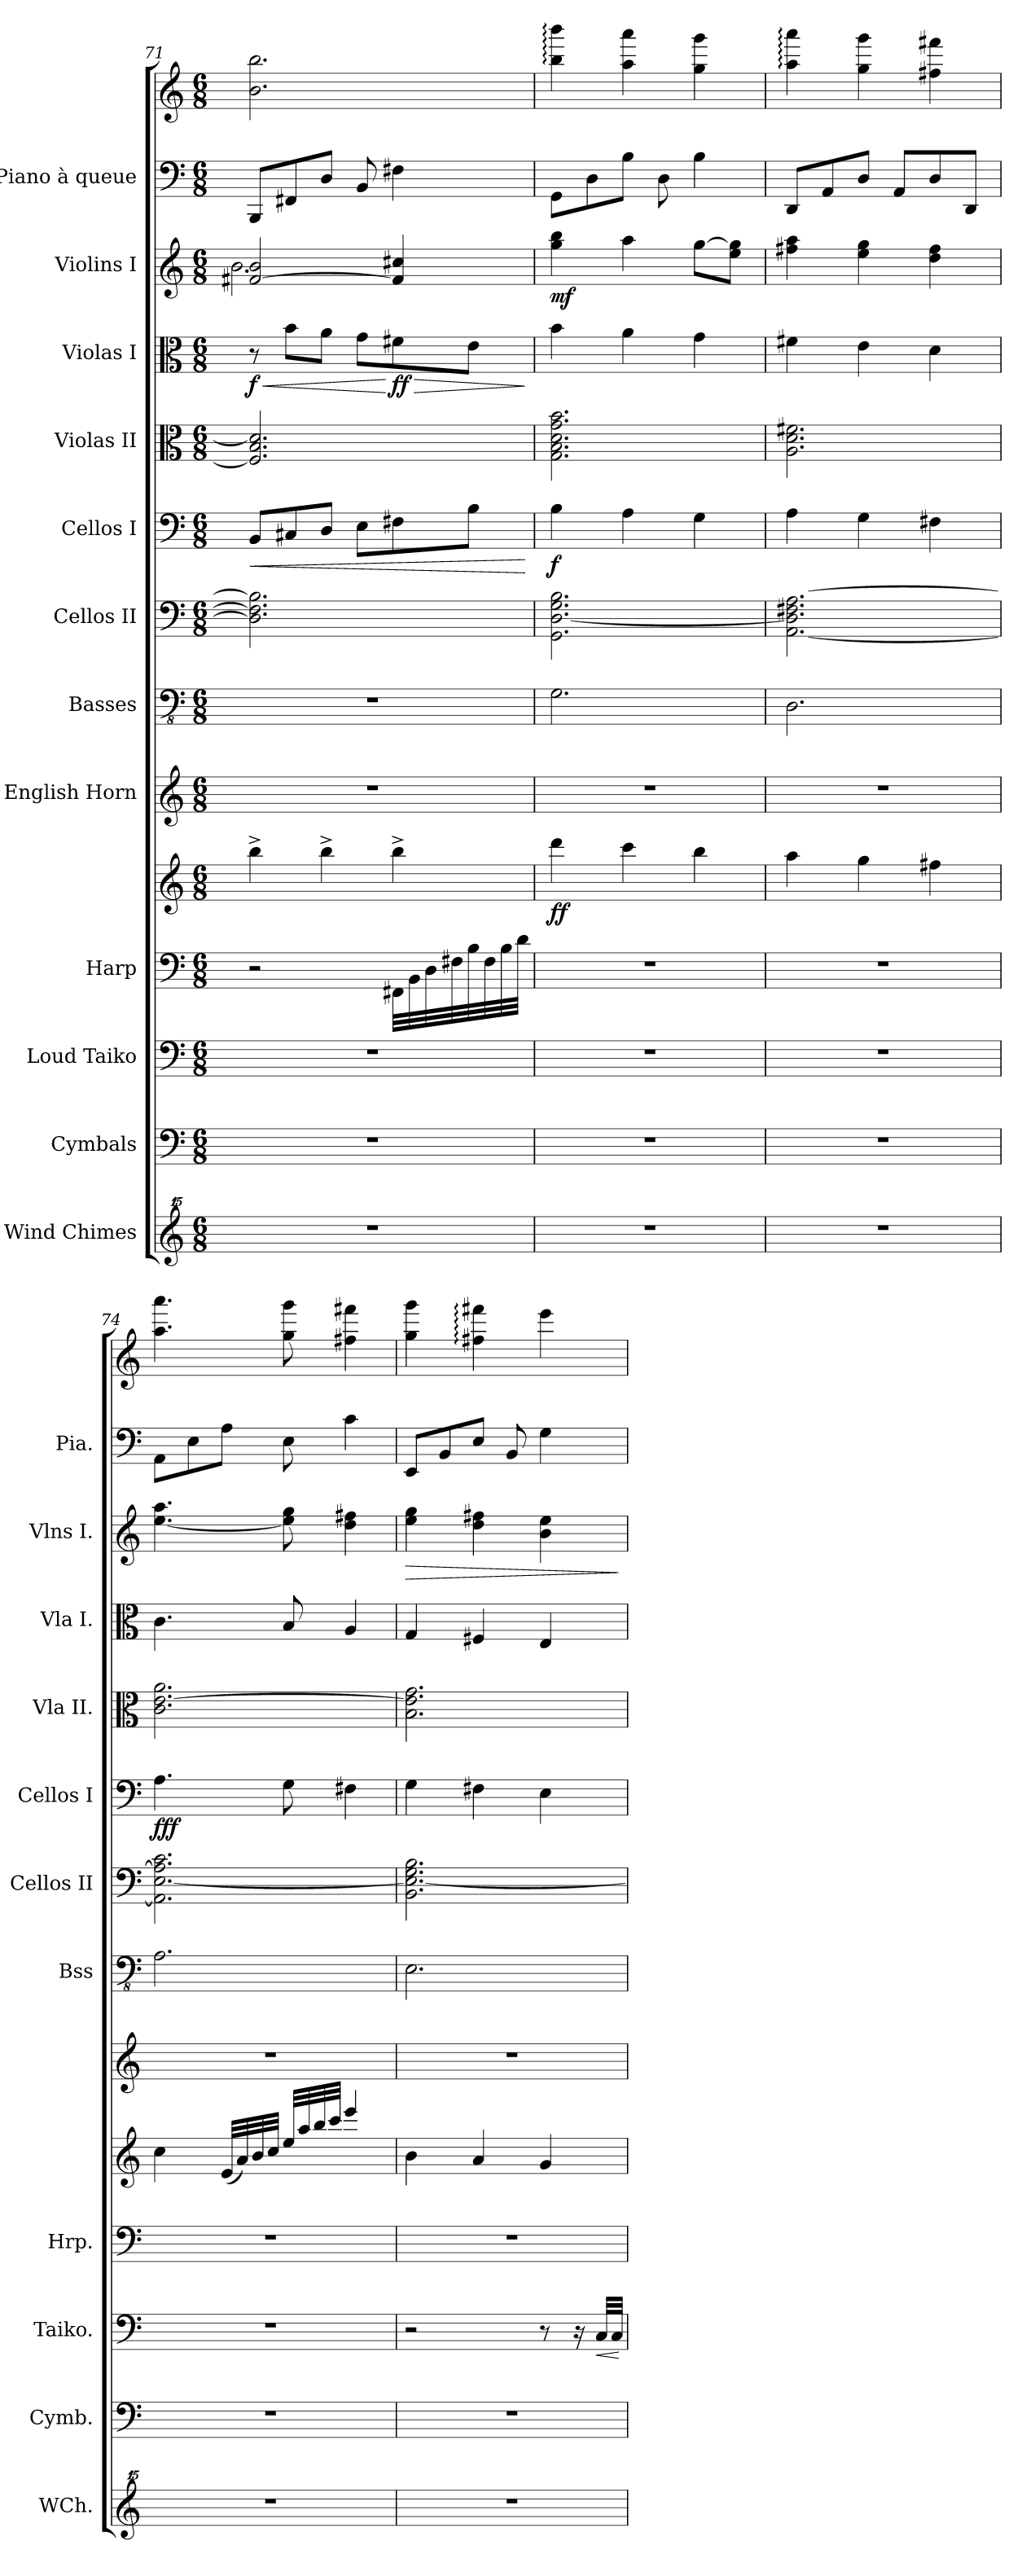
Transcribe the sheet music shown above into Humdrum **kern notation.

**kern	**kern	**kern	**dynam	**kern	**kern	**dynam	**kern	**kern	**kern	**kern	**dynam	**kern	**kern	**dynam	**kern	**dynam	**kern	**kern
*part12	*part11	*part10	*part10	*part9	*part9	*part9	*part8	*part7	*part6	*part5	*part5	*part4	*part3	*part3	*part2	*part2	*part1	*part1
*staff14	*staff13	*staff12	*staff12	*staff11	*staff10	*staff10/11	*staff9	*staff8	*staff7	*staff6	*staff6	*staff5	*staff4	*staff4	*staff3	*staff3	*staff2	*staff1
*I"Wind Chimes	*I"Cymbals	*I"Loud Taiko	*	*I"Harp	*	*	*I"English Horn	*I"Basses	*I"Cellos II	*I"Cellos I	*	*I"Violas II	*I"Violas I	*	*I"Violins I	*	*I"Piano à queue	*
*I'WCh.	*I'Cymb.	*I'Taiko.	*	*I'Hrp.	*	*	*	*I'Bss	*I'Cellos II	*I'Cellos I	*	*I'Vla II.	*I'Vla I.	*	*I'Vlns I.	*	*I'Pia.	*
!!LO:PB:g=z
*clefG^^2	*clefF4	*clefF4	*	*clefF4	*clefG2	*	*clefG2	*clefFv4	*clefF4	*clefF4	*	*clefC3	*clefC3	*	*clefG2	*	*clefF4	*clefG2
*k[]	*k[]	*k[]	*	*k[]	*k[]	*	*k[]	*k[]	*k[]	*k[]	*	*k[]	*k[]	*	*k[]	*	*k[]	*k[]
*M6/8	*M6/8	*M6/8	*	*M6/8	*M6/8	*	*M6/8	*M6/8	*M6/8	*M6/8	*	*M6/8	*M6/8	*	*M6/8	*	*M6/8	*M6/8
=71	=71	=71	=71	=71	=71	=71	=71	=71	=71	=71	=71	=71	=71	=71	=71	=71	=71	=71
!	!	!	!	!	!	!	!	!	!	!	!LO:HP:b	!	!	!LO:HP:b	!	!	!	!
*	*	*	*	*	*	*	*	*	*	*	*	*	*	*	*^	*	*	*
!	!	!	!	!	!	!	!	!	!	!	!	!	!	!LO:DY:n=1:b	!	!	!	!	!
2.r	2.r	2.r	.	2r	4bb^\	.	2.r	2.r	2.D\] 2.F#\] 2.B\]	8BB/L	<	2.F#/] 2.B/ 2.d/]	8r	< f	[2f#X/ 2b/	2.b\	.	8BBB/L	2.b\ 2.bb\
.	.	.	.	.	.	.	.	.	.	8C#X/	.	.	8b\L	.	.	.	.	8FF#X/	.
.	.	.	.	.	4bb^\	.	.	.	.	8D/J	.	.	8a\J	.	.	.	.	8D/J	.
.	.	.	.	.	.	.	.	.	.	8E\L	.	.	8g\L	.	.	.	.	8BB/	.
!	!	!	!	!	!	!	!	!	!	!	!	!	!	!LO:HP:n=1:b	!	!	!	!	!
!	!	!	!	!	!	!	!	!	!	!	!	!	!	!LO:DY:n=2:b	!	!	!	!	!
.	.	.	.	32FF#X\LLL	4bb^\	.	.	.	.	8F#X\	.	.	8f#X\	[ > ff	4f#/] 4cc#X/	.	.	4F#X\	.
.	.	.	.	32BB\	.	.	.	.	.	.	.	.	.	.	.	.	.	.	.
.	.	.	.	32D\	.	.	.	.	.	.	.	.	.	.	.	.	.	.	.
.	.	.	.	32F#X\	.	.	.	.	.	.	.	.	.	.	.	.	.	.	.
.	.	.	.	32B\	.	.	.	.	.	8B\J	.	.	8e\J	.	.	.	.	.	.
.	.	.	.	32F#\	.	.	.	.	.	.	.	.	.	.	.	.	.	.	.
.	.	.	.	32B\	.	.	.	.	.	.	.	.	.	.	.	.	.	.	.
.	.	.	.	32d\JJJ	.	.	.	.	.	.	.	.	.	.	.	.	.	.	.
*	*	*	*	*	*	*	*	*	*	*	*	*	*	*	*v	*v	*	*	*
.	.	.	.	.	.	.	.	.	.	.	[	.	.	]	.	.	.	.
=72	=72	=72	=72	=72	=72	=72	=72	=72	=72	=72	=72	=72	=72	=72	=72	=72	=72	=72
*	*	*	*	*	*	*	*	*	*	*	*	*	*	*	*	*	*	*MM75
!	!	!	!	!	!	!LO:DY:b	!	!	!	!	!LO:DY:b	!	!	!	!	!LO:DY:b	!	!
2.r	2.r	2.r	.	2.r	4ddd\	ff	2.r	2.GG\	2.GG\ [2.D\ 2.G\ 2.B\	4B\	f	2.G\ 2.B\ 2.d\ 2.g\ 2.b\	4b\	.	4gg\ 4bb\	mf	8GG\L	4bb\: 4bbb\:
.	.	.	.	.	.	.	.	.	.	.	.	.	.	.	.	.	8D\	.
.	.	.	.	.	4ccc\	.	.	.	.	4A\	.	.	4a\	.	4aa\	.	8B\J	4aa\ 4aaa\
.	.	.	.	.	.	.	.	.	.	.	.	.	.	.	.	.	8D\	.
.	.	.	.	.	4bb\	.	.	.	.	4G\	.	.	4g\	.	[8gg\L	.	4B\	4gg\ 4ggg\
.	.	.	.	.	.	.	.	.	.	.	.	.	.	.	8ee\ 8gg\]J	.	.	.
=73	=73	=73	=73	=73	=73	=73	=73	=73	=73	=73	=73	=73	=73	=73	=73	=73	=73	=73
2.r	2.r	2.r	.	2.r	4aa\	.	2.r	2.DD\	[2.AA\ 2.D\] 2.F#X\ [2.A\	4A\	.	2.A\ 2.d\ 2.f#X\	4f#X\	.	4ff#X\ 4aa\	.	8DD/L	4aa\: 4aaa\:
.	.	.	.	.	.	.	.	.	.	.	.	.	.	.	.	.	8AA/	.
.	.	.	.	.	4gg\	.	.	.	.	4G\	.	.	4e\	.	4ee\ 4gg\	.	8D/J	4gg\ 4ggg\
.	.	.	.	.	.	.	.	.	.	.	.	.	.	.	.	.	8AA/L	.
.	.	.	.	.	4ff#X\	.	.	.	.	4F#X\	.	.	4d\	.	4dd\ 4ff#\	.	8D/	4ff#X\ 4fff#X\
.	.	.	.	.	.	.	.	.	.	.	.	.	.	.	.	.	8DD/J	.
!!LO:PB:g=z
=74	=74	=74	=74	=74	=74	=74	=74	=74	=74	=74	=74	=74	=74	=74	=74	=74	=74	=74
!	!	!	!	!	!	!	!	!	!	!	!LO:DY:b	!	!	!	!	!	!	!
2.r	2.r	2.r	.	2.r	4cc\	.	2.r	2.AA\	2.AA\] [2.E\ 2.A\] 2.c\	4.A\	fff	2.c\ [2.e\ 2.a\	4.c\	.	[4.ee\ 4.aa\	.	8AA\L	4.aa\ 4.aaa\
.	.	.	.	.	.	.	.	.	.	.	.	.	.	.	.	.	8E\	.
.	.	.	.	.	(32e/LLL	.	.	.	.	.	.	.	.	.	.	.	8A\J	.
.	.	.	.	.	32a/)	.	.	.	.	.	.	.	.	.	.	.	.	.
.	.	.	.	.	32b/	.	.	.	.	.	.	.	.	.	.	.	.	.
.	.	.	.	.	32cc/JJJ	.	.	.	.	.	.	.	.	.	.	.	.	.
.	.	.	.	.	32ee/LLL	.	.	.	.	8G\	.	.	8B/	.	8ee\] 8gg\	.	8E\	8gg\ 8ggg\
.	.	.	.	.	32aa/	.	.	.	.	.	.	.	.	.	.	.	.	.
.	.	.	.	.	32bb/	.	.	.	.	.	.	.	.	.	.	.	.	.
.	.	.	.	.	32ccc/JJJ	.	.	.	.	.	.	.	.	.	.	.	.	.
.	.	.	.	.	4eee/	.	.	.	.	4F#X\	.	.	4A/	.	4dd\ 4ff#X\	.	4c\	4ff#X\ 4fff#X\
=75	=75	=75	=75	=75	=75	=75	=75	=75	=75	=75	=75	=75	=75	=75	=75	=75	=75	=75
!	!	!	!	!	!	!	!	!	!	!	!	!	!	!	!	!LO:HP:b	!	!
2.r	2.r	2r	.	2.r	4b\	.	2.r	2.EE\	2.BB\ 2.E\_ 2.G\ 2.B\	4G\	.	2.B\ 2.e\] 2.g\	4G/	.	4ee\ 4gg\	>	8EE/L	4gg\ 4ggg\
.	.	.	.	.	.	.	.	.	.	.	.	.	.	.	.	.	8BB/	.
.	.	.	.	.	4a/	.	.	.	.	4F#X\	.	.	4F#X/	.	4dd\ 4ff#X\	.	8E/J	4ff#X\: 4fff#X\:
.	.	.	.	.	.	.	.	.	.	.	.	.	.	.	.	.	8BB/	.
.	.	8r	.	.	4g/	.	.	.	.	4E\	.	.	4E/	.	4b\ 4ee\	.	4G\	4eee\
.	.	16r	.	.	.	.	.	.	.	.	.	.	.	.	.	.	.	.
!	!	!	!LO:HP:b	!	!	!	!	!	!	!	!	!	!	!	!	!	!	!
.	.	32C/LLL	<	.	.	.	.	.	.	.	.	.	.	.	.	.	.	.
.	.	32C/JJJ	.	.	.	.	.	.	.	.	.	.	.	.	.	.	.	.
.	.	.	[	.	.	.	.	.	.	.	.	.	.	.	.	]	.	.
=	=	=	=	=	=	=	=	=	=	=	=	=	=	=	=	=	=	=
*-	*-	*-	*-	*-	*-	*-	*-	*-	*-	*-	*-	*-	*-	*-	*-	*-	*-	*-
